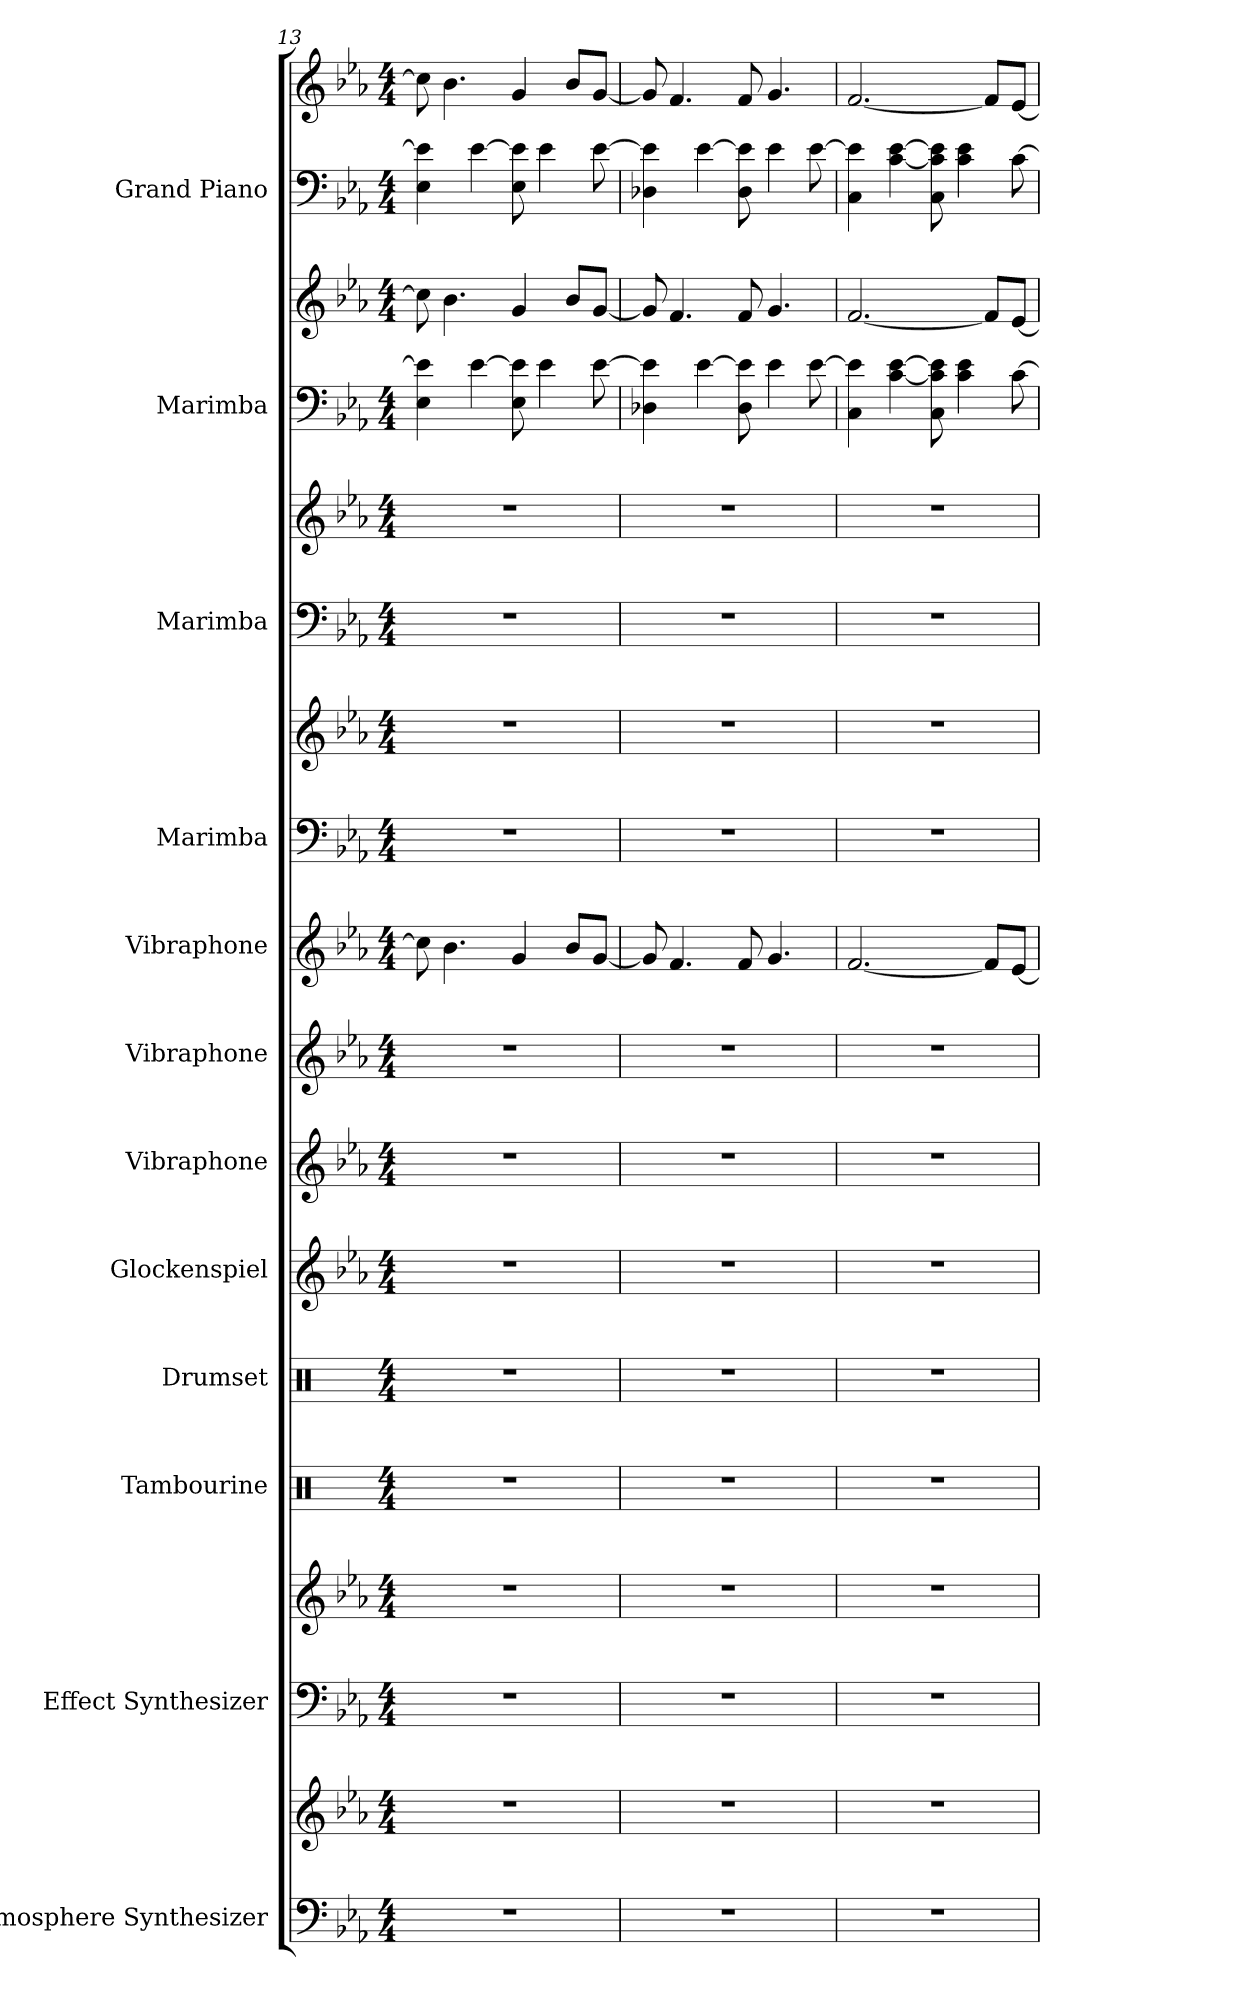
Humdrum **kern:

**kern	**kern	**kern	**kern	**kern	**kern	**kern	**kern	**kern	**kern	**kern	**kern	**kern	**kern	**kern	**kern	**kern	**kern
*part12	*part12	*part11	*part11	*part10	*part9	*part8	*part7	*part6	*part5	*part4	*part4	*part3	*part3	*part2	*part2	*part1	*part1
*staff18	*staff17	*staff16	*staff15	*staff14	*staff13	*staff12	*staff11	*staff10	*staff9	*staff8	*staff7	*staff6	*staff5	*staff4	*staff3	*staff2	*staff1
*I"Atmosphere Synthesizer	*	*I"Effect Synthesizer	*	*I"Tambourine	*I"Drumset	*I"Glockenspiel	*I"Vibraphone	*I"Vibraphone	*I"Vibraphone	*I"Marimba	*	*I"Marimba	*	*I"Marimba	*	*I"Grand Piano	*
*I'Synth.	*	*I'Synth.	*	*I'Tamb.	*I'Drs.	*I'Glk.	*I'Vib.	*I'Vib.	*I'Vib.	*I'Mrm.	*	*I'Mrm.	*	*I'Mrm.	*	*I'Pno.	*
*clefF4	*clefG2	*clefF4	*clefG2	*clefX	*clefX	*clefG2	*clefG2	*clefG2	*clefG2	*clefF4	*clefG2	*clefF4	*clefG2	*clefF4	*clefG2	*clefF4	*clefG2
*	*	*	*	*	*	*ITrd-14c-24	*	*	*	*	*	*	*	*	*	*	*
*k[b-e-a-]	*k[b-e-a-]	*k[b-e-a-]	*k[b-e-a-]	*k[]	*k[]	*k[b-e-a-]	*k[b-e-a-]	*k[b-e-a-]	*k[b-e-a-]	*k[b-e-a-]	*k[b-e-a-]	*k[b-e-a-]	*k[b-e-a-]	*k[b-e-a-]	*k[b-e-a-]	*k[b-e-a-]	*k[b-e-a-]
*M4/4	*M4/4	*M4/4	*M4/4	*M4/4	*M4/4	*M4/4	*M4/4	*M4/4	*M4/4	*M4/4	*M4/4	*M4/4	*M4/4	*M4/4	*M4/4	*M4/4	*M4/4
=13	=13	=13	=13	=13	=13	=13	=13	=13	=13	=13	=13	=13	=13	=13	=13	=13	=13
1r	1r	1r	1r	1r	1r	1r	1r	1r	8cc\]	1r	1r	1r	1r	4E-\ 4e-\]	8cc\]	4E-\ 4e-\]	8cc\]
.	.	.	.	.	.	.	.	.	4.b-\	.	.	.	.	.	4.b-\	.	4.b-\
.	.	.	.	.	.	.	.	.	.	.	.	.	.	[4e-\	.	[4e-\	.
.	.	.	.	.	.	.	.	.	4g/	.	.	.	.	8E-\ 8e-\]	4g/	8E-\ 8e-\]	4g/
.	.	.	.	.	.	.	.	.	.	.	.	.	.	4e-\	.	4e-\	.
.	.	.	.	.	.	.	.	.	8b-/L	.	.	.	.	.	8b-/L	.	8b-/L
.	.	.	.	.	.	.	.	.	[8g/J	.	.	.	.	[8e-\	[8g/J	[8e-\	[8g/J
!!LO:PB:g=z
=14	=14	=14	=14	=14	=14	=14	=14	=14	=14	=14	=14	=14	=14	=14	=14	=14	=14
1r	1r	1r	1r	1r	1r	1r	1r	1r	8g/]	1r	1r	1r	1r	4D-X\ 4e-\]	8g/]	4D-X\ 4e-\]	8g/]
.	.	.	.	.	.	.	.	.	4.f/	.	.	.	.	.	4.f/	.	4.f/
.	.	.	.	.	.	.	.	.	.	.	.	.	.	[4e-\	.	[4e-\	.
.	.	.	.	.	.	.	.	.	8f/	.	.	.	.	8D-\ 8e-\]	8f/	8D-\ 8e-\]	8f/
.	.	.	.	.	.	.	.	.	4.g/	.	.	.	.	4e-\	4.g/	4e-\	4.g/
.	.	.	.	.	.	.	.	.	.	.	.	.	.	[8e-\	.	[8e-\	.
=15	=15	=15	=15	=15	=15	=15	=15	=15	=15	=15	=15	=15	=15	=15	=15	=15	=15
1r	1r	1r	1r	1r	1r	1r	1r	1r	[2.f/	1r	1r	1r	1r	4C\ 4e-\]	[2.f/	4C\ 4e-\]	[2.f/
.	.	.	.	.	.	.	.	.	.	.	.	.	.	[4c\ [4e-\	.	[4c\ [4e-\	.
.	.	.	.	.	.	.	.	.	.	.	.	.	.	8C\ 8c\] 8e-\]	.	8C\ 8c\] 8e-\]	.
.	.	.	.	.	.	.	.	.	.	.	.	.	.	4c\ 4e-\	.	4c\ 4e-\	.
.	.	.	.	.	.	.	.	.	8f/L]	.	.	.	.	.	8f/L]	.	8f/L]
.	.	.	.	.	.	.	.	.	[8e-/J	.	.	.	.	[8c\	[8e-/J	[8c\	[8e-/J
=	=	=	=	=	=	=	=	=	=	=	=	=	=	=	=	=	=
*-	*-	*-	*-	*-	*-	*-	*-	*-	*-	*-	*-	*-	*-	*-	*-	*-	*-
